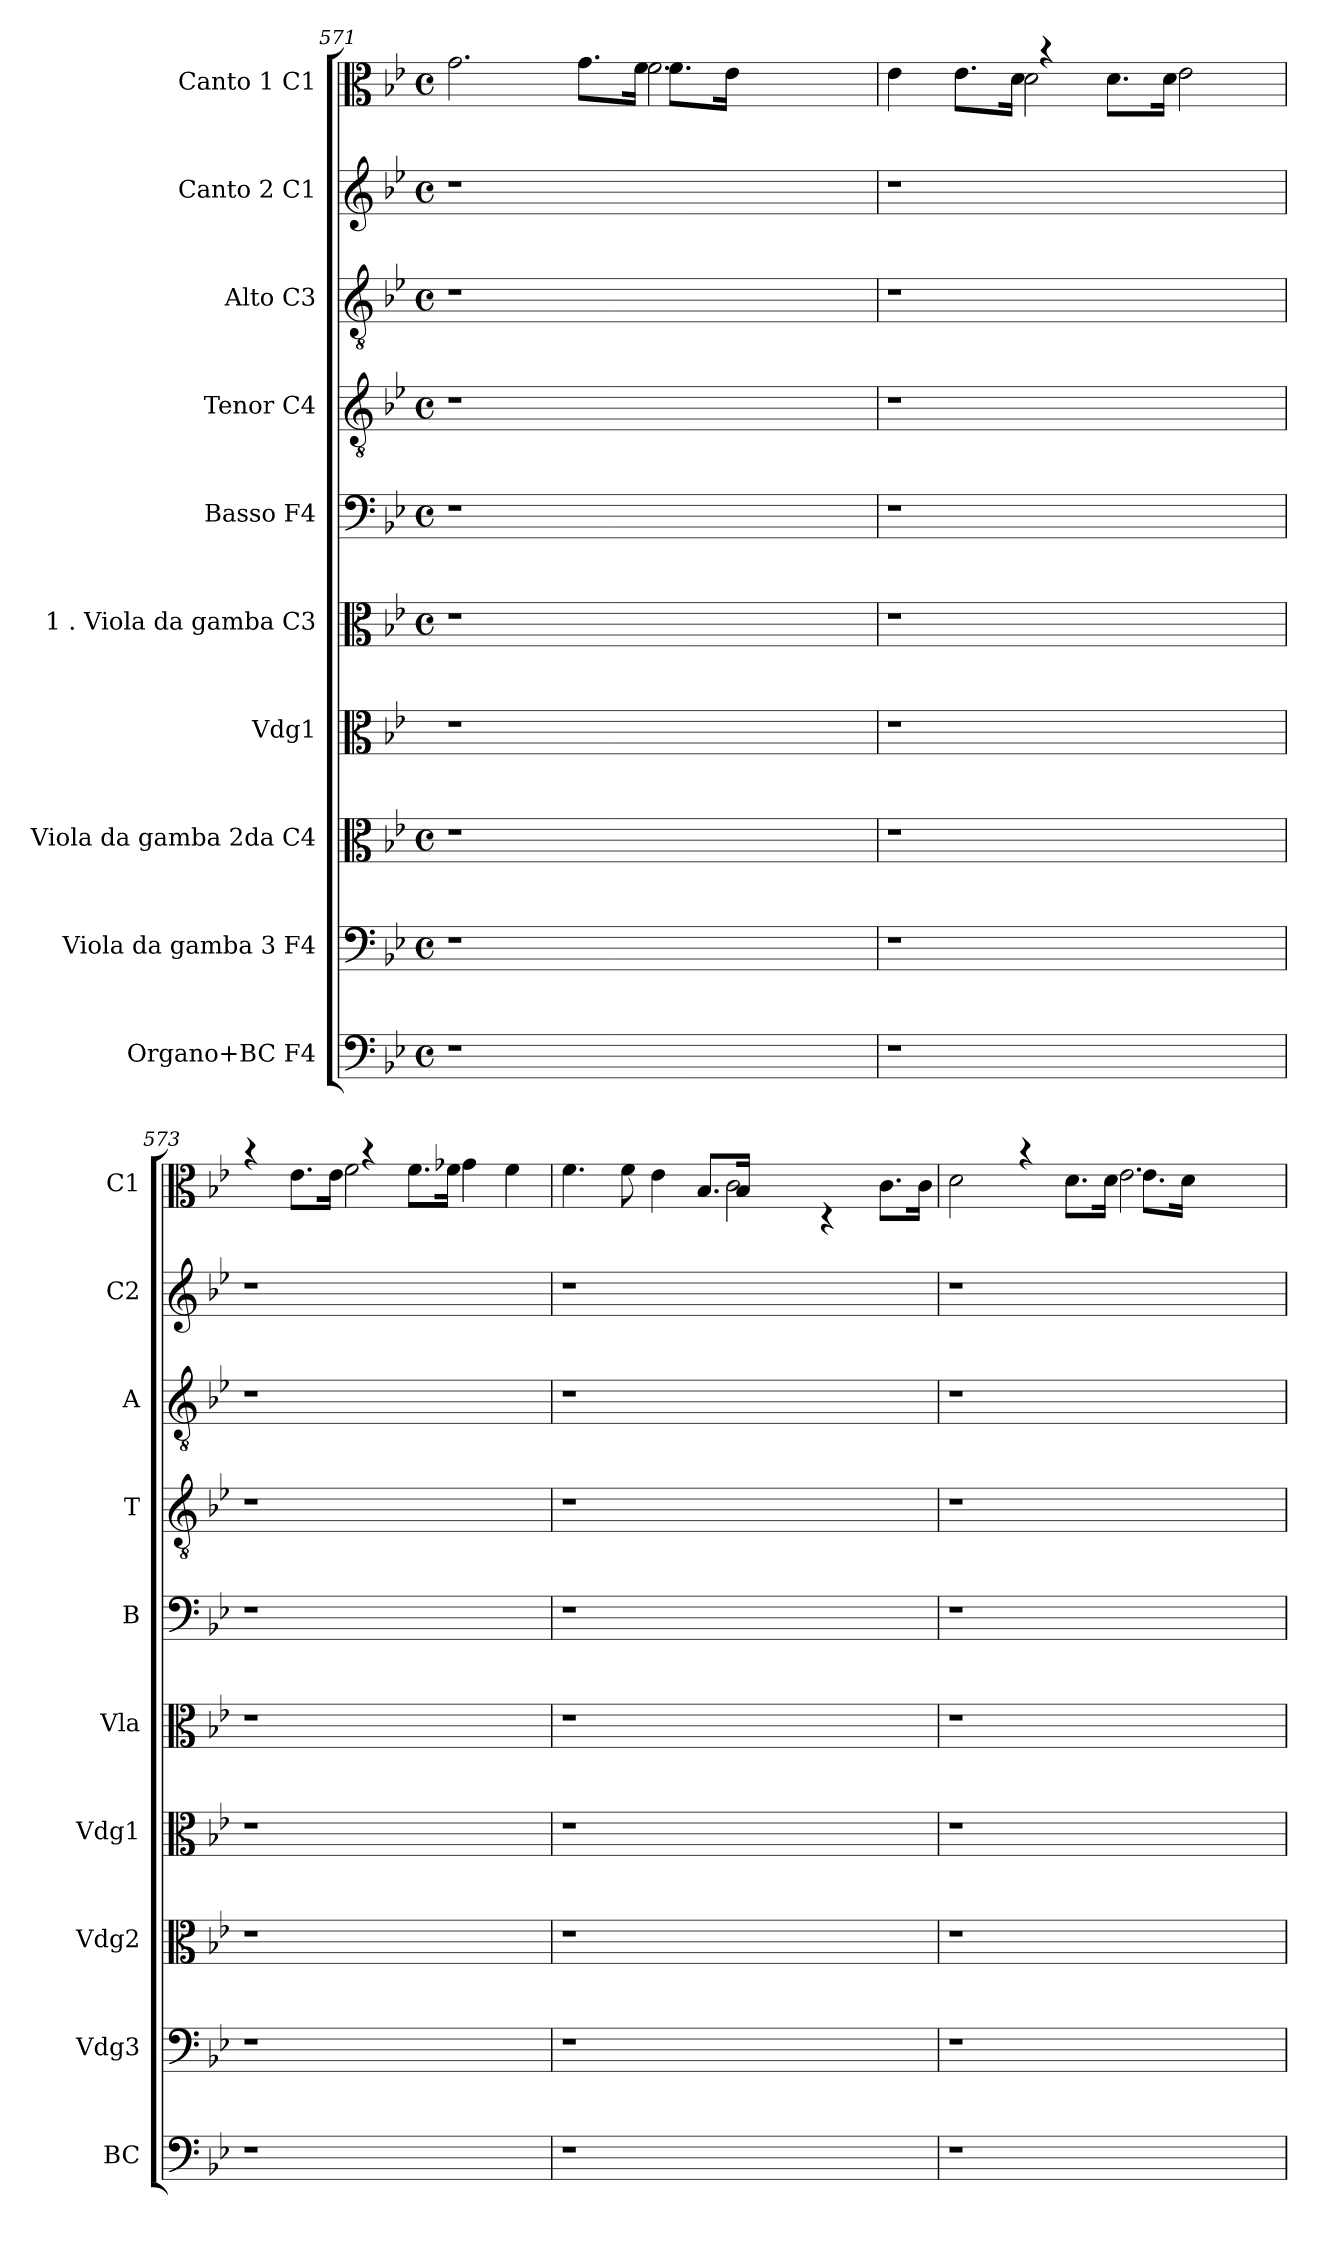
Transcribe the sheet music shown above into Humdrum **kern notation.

**kern	**kern	**kern	**kern	**kern	**kern	**kern	**kern	**kern	**kern
*part10	*part9	*part8	*part7	*part6	*part5	*part4	*part3	*part2	*part1
*staff10	*staff9	*staff8	*staff7	*staff6	*staff5	*staff4	*staff3	*staff2	*staff1
*I"Organo+BC F4	*I"Viola da gamba 3 F4	*I"Viola da gamba 2da C4	*I"Vdg1	*I"1 . Viola da gamba C3	*I"Basso F4	*I"Tenor C4	*I"Alto C3	*I"Canto 2 C1	*I"Canto 1 C1
*I'BC	*I'Vdg3	*I'Vdg2	*I'Vdg1	*I'Vla	*I'B	*I'T	*I'A	*I'C2	*I'C1
*clefF4	*clefF4	*clefC3	*clefC3	*clefC3	*clefF4	*clefGv2	*clefGv2	*clefG2	*clefC3
*k[b-e-]	*k[b-e-]	*k[b-e-]	*k[b-e-]	*k[b-e-]	*k[b-e-]	*k[b-e-]	*k[b-e-]	*k[b-e-]	*k[b-e-]
*B-:	*B-:	*B-:	*B-:	*B-:	*B-:	*B-:	*B-:	*B-:	*B-:
*M4/4	*M4/4	*M4/4	*	*M4/4	*M4/4	*M4/4	*M4/4	*M4/4	*M4/4
*met(c)	*met(c)	*met(c)	*	*met(c)	*met(c)	*met(c)	*met(c)	*met(c)	*met(c)
=571	=571	=571	=571	=571	=571	=571	=571	=571	=571
*	*	*	*	*	*	*	*	*	*^
1r	1r	1r	1r	1r	1r	1r	1r	1r	2.g\	2...ryy
.	.	.	.	.	.	.	.	.	8.g\L	.
.	.	.	.	.	.	.	.	.	16f\Jk	2.f\
2ryy	2ryy	2ryy	2ryy	2ryy	2ryy	2ryy	2ryy	2ryy	8.f\L	.
.	.	.	.	.	.	.	.	.	16e-\Jk	.
.	.	.	.	.	.	.	.	.	4..ryy	.
8.ryy	8.ryy	8.ryy	8.ryy	8.ryy	8.ryy	8.ryy	8.ryy	8.ryy	.	.
=572	=572	=572	=572	=572	=572	=572	=572	=572	=572	=572
1r	1r	1r	1r	1r	1r	1r	1r	1r	4e-\	4..ryy
.	.	.	.	.	.	.	.	.	8.e-\L	.
.	.	.	.	.	.	.	.	.	16d\Jk	2d\
.	.	.	.	.	.	.	.	.	4rb	.
.	.	.	.	.	.	.	.	.	8.d\L	.
.	.	.	.	.	.	.	.	.	16d\Jk	2e-\
4..ryy	4..ryy	4..ryy	4..ryy	4..ryy	4..ryy	4..ryy	4..ryy	4..ryy	4..ryy	.
=573	=573	=573	=573	=573	=573	=573	=573	=573	=573	=573
1r	1r	1r	1r	1r	1r	1r	1r	1r	4rb	4..ryy
.	.	.	.	.	.	.	.	.	8.e-\L	.
.	.	.	.	.	.	.	.	.	16e-\Jk	2f\
.	.	.	.	.	.	.	.	.	4rb	.
.	.	.	.	.	.	.	.	.	8.f\L	.
.	.	.	.	.	.	.	.	.	16f\Jk	4g-X\
4..ryy	4..ryy	4..ryy	4..ryy	4..ryy	4..ryy	4..ryy	4..ryy	4..ryy	4..ryy	.
.	.	.	.	.	.	.	.	.	.	4f\
!!LO:LB:g=z	!!
=574	=574	=574	=574	=574	=574	=574	=574	=574	=574	=574
1r	1r	1r	1r	1r	1r	1r	1r	1r	4.f\	2...ryy
.	.	.	.	.	.	.	.	.	8f\	.
.	.	.	.	.	.	.	.	.	4e-\	.
.	.	.	.	.	.	.	.	.	8.B-/L	.
.	.	.	.	.	.	.	.	.	16B-/Jk	2c\
2...ryy	2...ryy	2...ryy	2...ryy	2...ryy	2...ryy	2...ryy	2...ryy	2...ryy	2ryy	.
.	.	.	.	.	.	.	.	.	.	4rD
.	.	.	.	.	.	.	.	.	8.ryy	.
.	.	.	.	.	.	.	.	.	8.c\L	4ryy
.	.	.	.	.	.	.	.	.	16c\Jk	.
=575	=575	=575	=575	=575	=575	=575	=575	=575	=575	=575
1r	1r	1r	1r	1r	1r	1r	1r	1r	2d\	2...ryy
.	.	.	.	.	.	.	.	.	4rb	.
.	.	.	.	.	.	.	.	.	8.d\L	.
.	.	.	.	.	.	.	.	.	16d\Jk	2.e-\
2ryy	2ryy	2ryy	2ryy	2ryy	2ryy	2ryy	2ryy	2ryy	8.e-\L	.
.	.	.	.	.	.	.	.	.	16d\Jk	.
.	.	.	.	.	.	.	.	.	4..ryy	.
8.ryy	8.ryy	8.ryy	8.ryy	8.ryy	8.ryy	8.ryy	8.ryy	8.ryy	.	.
*	*	*	*	*	*	*	*	*	*v	*v
=	=	=	=	=	=	=	=	=	=
*-	*-	*-	*-	*-	*-	*-	*-	*-	*-
